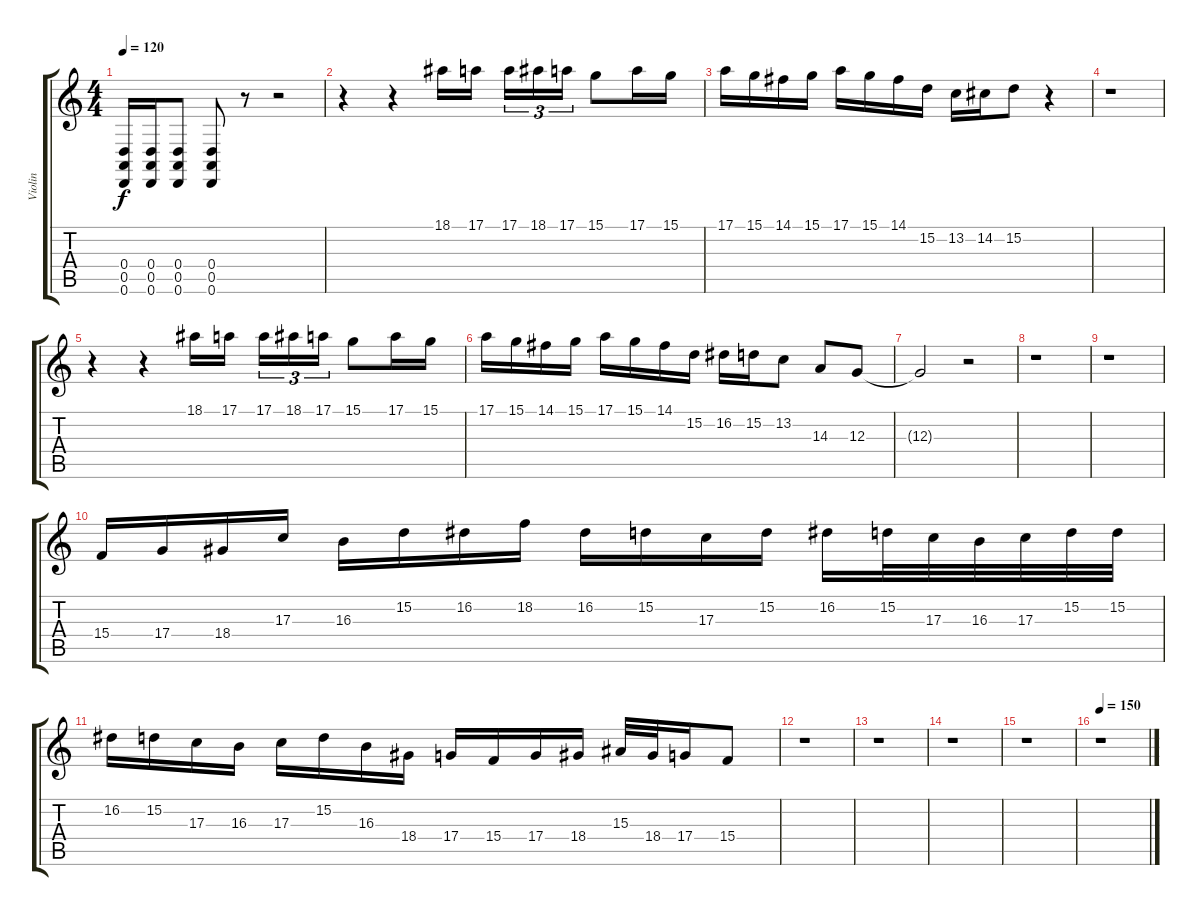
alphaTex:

\track ("Violin" "Violin") {instrument violin}
\staff {score tabs}
\tuning (E4 B3 G3 D3 A2 D2) {hide}
\ts (4 4)
\tempo 120
\clef g2
\ks c
(0.4 0.5 0.6).16{dy f instrument violin} (0.4 0.5 0.6).16 (0.4 0.5 0.6).8 (0.4 0.5 0.6).8 r.8 r.2 |
r.4 r.4 18.1.16 17.1.16 17.1.16{tu (3 2)} 18.1.16{tu (3 2)} 17.1.16{tu (3 2)} 15.1.8 17.1.16 15.1.16 |
17.1.16 15.1.16 14.1.16 15.1.16 17.1.16 15.1.16 14.1.16 15.2.16 13.2.16 14.2.16 15.2.8 r.4 |
r.1 |
r.4 r.4 18.1.16 17.1.16 17.1.16{tu (3 2)} 18.1.16{tu (3 2)} 17.1.16{tu (3 2)} 15.1.8 17.1.16 15.1.16 |
17.1.16 15.1.16 14.1.16 15.1.16 17.1.16 15.1.16 14.1.16 15.2.16 16.2.16 15.2.16 13.2.8 14.3.8 12.3.8 |
12.3{t}.2 r.2 |
r.1 |
r.1 |
15.4.16 17.4.16 18.4.16 17.3.16 16.3.16 15.2.16 16.2.16 18.2.16 16.2.16 15.2.16 17.3.16 15.2.16 16.2.16 15.2.32 17.3.32 16.3.32 17.3.32 15.2.32 15.2.32 |
16.2.16 15.2.16 17.3.16 16.3.16 17.3.16 15.2.16 16.3.16 18.4.16 17.4.16 15.4.16 17.4.16 18.4.16 15.3.32 18.4.32 17.4.16 15.4.8 |
r.1 |
r.1 |
r.1 |
r.1 |
\tempo 150
r.1
